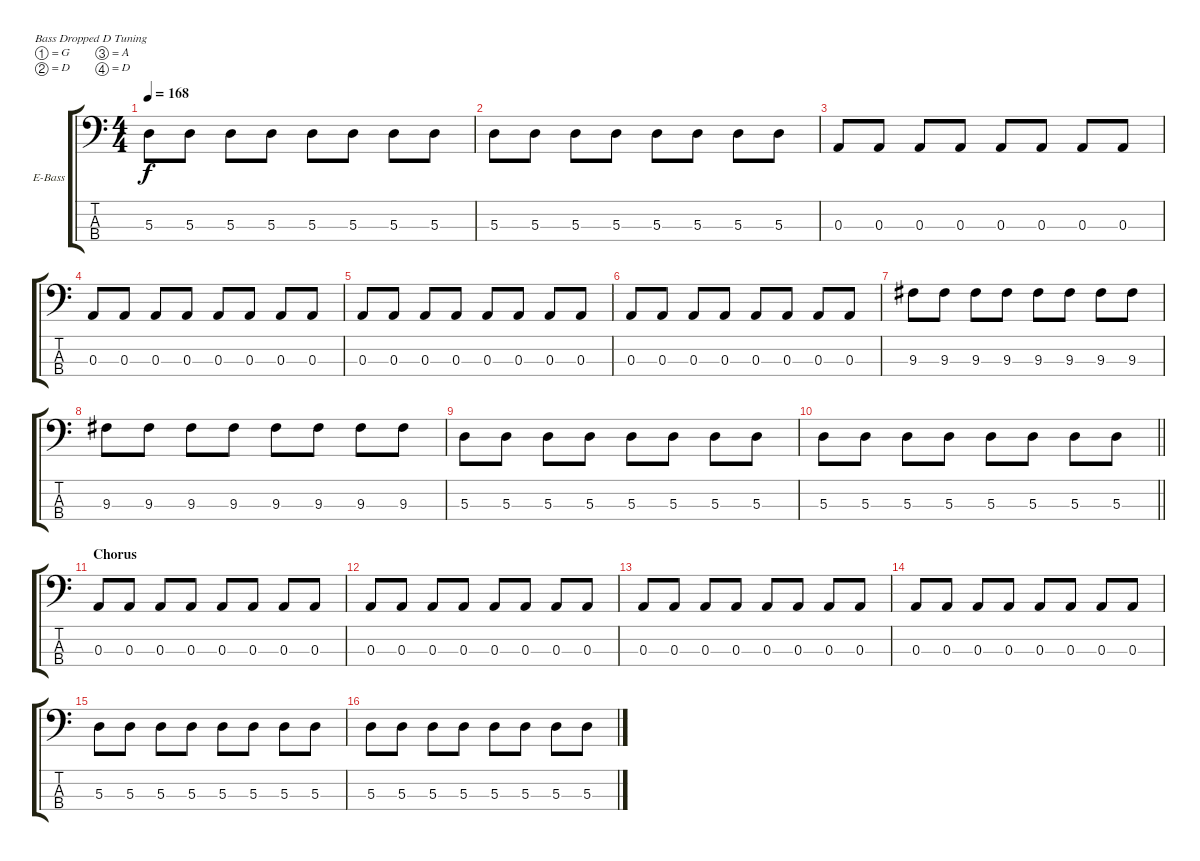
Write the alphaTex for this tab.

\bracketExtendMode groupsimilarinstruments
\firstSystemTrackNameOrientation horizontal
\otherSystemsTrackNameOrientation horizontal
\track ("Bass" "E-Bass") {instrument electricbasspick}
\staff {score tabs}
\tuning (G2 D2 A1 D1)
\ts (4 4)
\tempo 168
\clef f4
\ks c
5.3.8{dy f} 5.3.8 5.3.8 5.3.8 5.3.8 5.3.8 5.3.8 5.3.8 |
5.3.8 5.3.8 5.3.8 5.3.8 5.3.8 5.3.8 5.3.8 5.3.8 |
0.3.8 0.3.8 0.3.8 0.3.8 0.3.8 0.3.8 0.3.8 0.3.8 |
0.3.8 0.3.8 0.3.8 0.3.8 0.3.8 0.3.8 0.3.8 0.3.8 |
0.3.8 0.3.8 0.3.8 0.3.8 0.3.8 0.3.8 0.3.8 0.3.8 |
0.3.8 0.3.8 0.3.8 0.3.8 0.3.8 0.3.8 0.3.8 0.3.8 |
9.3.8 9.3.8 9.3.8 9.3.8 9.3.8 9.3.8 9.3.8 9.3.8 |
9.3.8 9.3.8 9.3.8 9.3.8 9.3.8 9.3.8 9.3.8 9.3.8 |
5.3.8 5.3.8 5.3.8 5.3.8 5.3.8 5.3.8 5.3.8 5.3.8 |
\barLineRight lightlight
5.3.8 5.3.8 5.3.8 5.3.8 5.3.8 5.3.8 5.3.8 5.3.8 |
\section ("" "Chorus")
0.3.8 0.3.8 0.3.8 0.3.8 0.3.8 0.3.8 0.3.8 0.3.8 |
0.3.8 0.3.8 0.3.8 0.3.8 0.3.8 0.3.8 0.3.8 0.3.8 |
0.3.8 0.3.8 0.3.8 0.3.8 0.3.8 0.3.8 0.3.8 0.3.8 |
0.3.8 0.3.8 0.3.8 0.3.8 0.3.8 0.3.8 0.3.8 0.3.8 |
5.3.8 5.3.8 5.3.8 5.3.8 5.3.8 5.3.8 5.3.8 5.3.8 |
5.3.8 5.3.8 5.3.8 5.3.8 5.3.8 5.3.8 5.3.8 5.3.8
